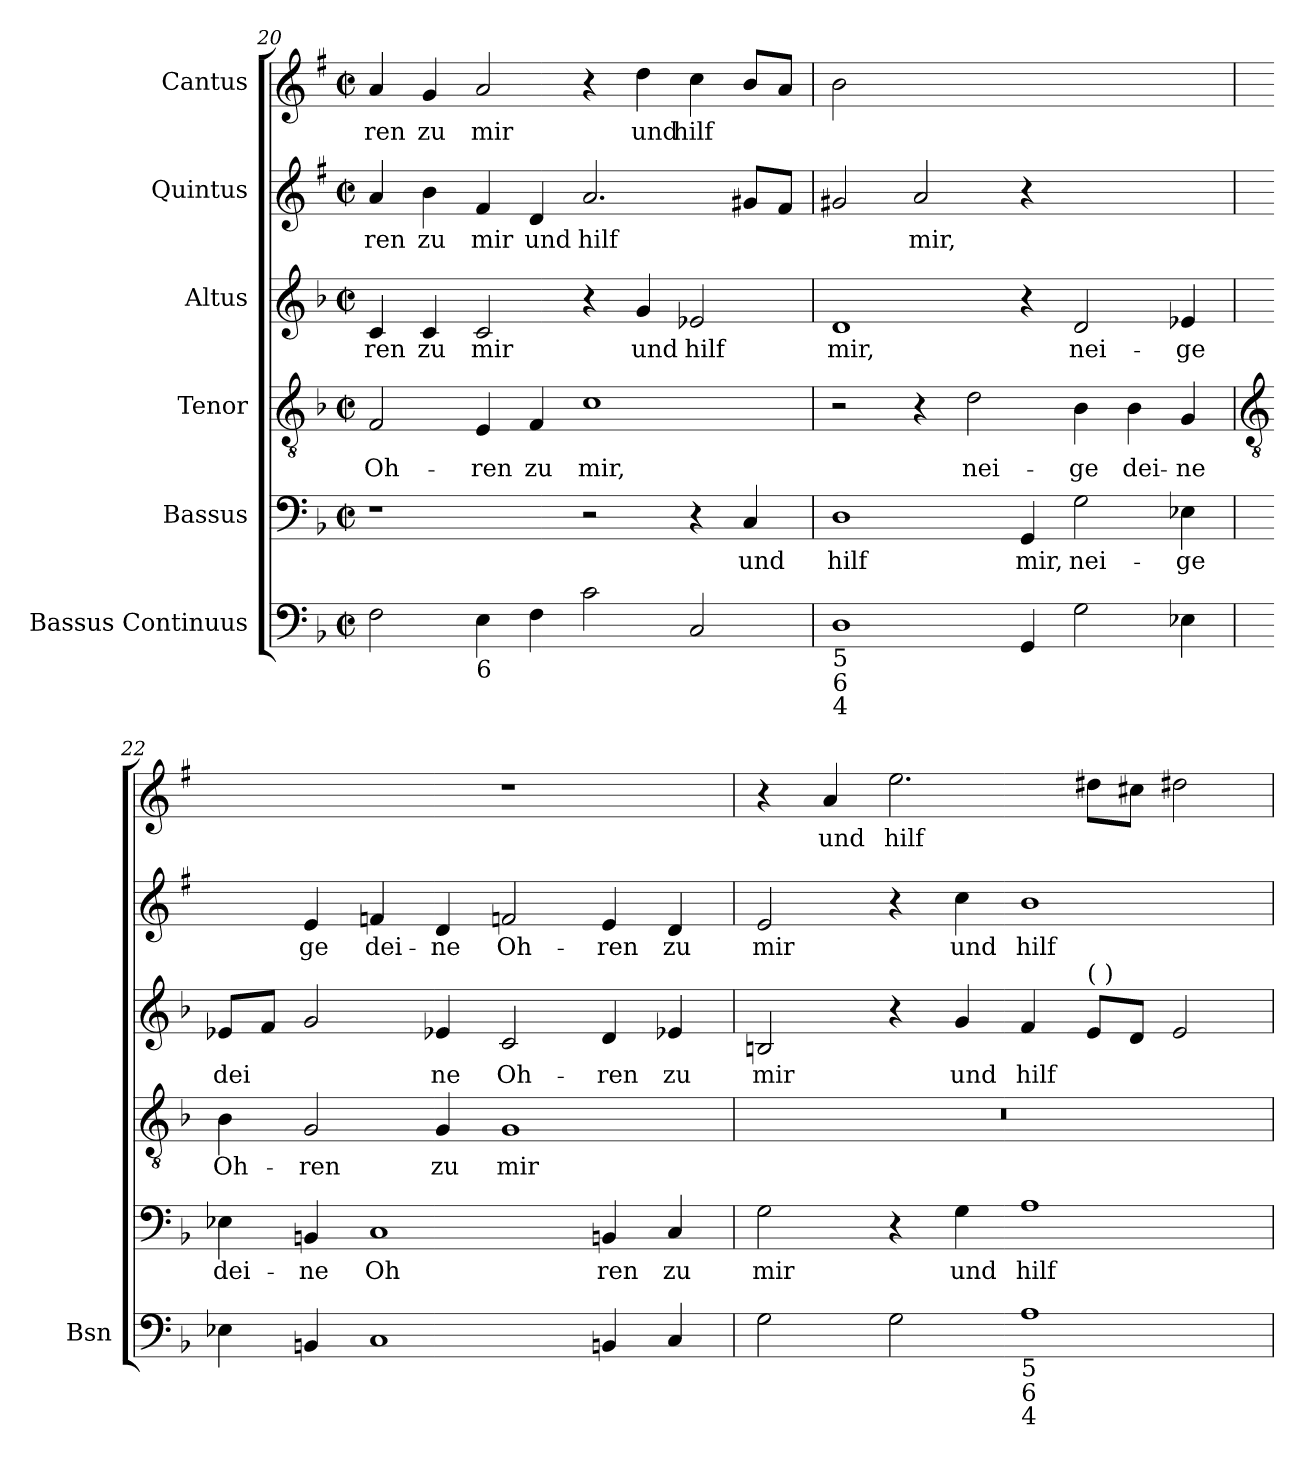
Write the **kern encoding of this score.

**kern	**kern	**text	**kern	**text	**kern	**text	**kern	**text	**kern	**text
*part6	*part5	*part5	*part4	*part4	*part3	*part3	*part2	*part2	*part1	*part1
*staff6	*staff5	*staff5	*staff4	*staff4	*staff3	*staff3	*staff2	*staff2	*staff1	*staff1
*I"Bassus Continuus	*I"Bassus	*	*I"Tenor	*	*I"Altus	*	*I"Quintus	*	*I"Cantus	*
*I'Bsn	*	*	*	*	*	*	*	*	*	*
*clefF4	*clefF4	*	*clefGv2	*	*clefG2	*	*clefG2	*	*clefG2	*
*	*	*	*	*	*	*	*ITrd1c2	*	*ITrd1c2	*
*k[b-]	*k[b-]	*	*k[b-]	*	*k[b-]	*	*k[b-]	*	*k[b-]	*
*F:	*F:	*	*F:	*	*F:	*	*F:	*	*F:	*
*M4/2	*M4/2	*	*M4/2	*	*M4/2	*	*M4/2	*	*M4/2	*
*met(c|)	*met(c|)	*	*met(c|)	*	*met(c|)	*	*met(c|)	*	*met(c|)	*
=20	=20	=20	=20	=20	=20	=20	=20	=20	=20	=20
!	!	!	!	!LO:LY:b	!	!LO:LY:b	!	!LO:LY:b	!	!LO:LY:b
2F	1r	.	2F	Oh-	4c	-ren	4g	-ren	4g	ren
!	!	!	!	!	!	!LO:LY:b	!	!LO:LY:b	!	!LO:LY:b
.	.	.	.	.	4c	zu	4a	zu	4f	zu
!LO:TX:b:t=6	!	!	!	!	!	!	!	!	!	!
!	!	!	!	!LO:LY:b	!	!LO:LY:b	!	!LO:LY:b	!	!LO:LY:b
4E	.	.	4E	-ren	2c	mir	4e	mir	2g	mir
!	!	!	!	!LO:LY:b	!	!	!	!LO:LY:b	!	!
4F	.	.	4F	zu	.	.	4c	und	.	.
!	!	!	!	!LO:LY:b	!	!	!	!LO:LY:b	!	!
2c	2r	.	1c	mir,	4r	.	2.g	hilf	4r	.
!	!	!	!	!	!	!LO:LY:b	!	!	!	!LO:LY:b
.	.	.	.	.	4g	und	.	.	4cc	und
!	!	!	!	!	!	!LO:LY:b	!	!	!	!LO:LY:b
2C	4r	.	.	.	2e-X	hilf	.	.	4b-	hilf
!	!	!LO:LY:b	!	!	!	!	!	!	!	!
.	4C	und	.	.	.	.	8f#XL	.	8aL	.
.	.	.	.	.	.	.	8eJ	.	8gJ	.
=21	=21	=21	=21	=21	=21	=21	=21	=21	=21	=21
!LO:TX:b:t=5	!	!	!	!	!	!	!	!	!	!
!LO:TX:b:t=6\n4	!	!	!	!	!	!	!	!	!	!
!	!	!LO:LY:b	!	!	!	!LO:LY:b	!	!	!	!
1D	1D	hilf	2r	.	1d	mir,	2f#X	.	2a	.
!	!	!	!	!	!	!	!	!LO:LY:b	!	!LO:LY:b
.	.	.	4r	.	.	.	2g	mir,	[1gyy	mir
!	!	!	!	!LO:LY:b	!	!	!	!	!	!
.	.	.	2d	nei-	.	.	.	.	.	.
!	!	!LO:LY:b	!	!	!	!	!	!	!	!
4GG	4GG	mir,	.	.	4r	.	4r	.	.	.
!	!	!LO:LY:b	!	!LO:LY:b	!	!LO:LY:b	!	!LO:LY:b	!	!
2G	2G	nei-	4B-	-ge	2d	nei-	[4gyy	nei	.	.
!	!	!	!	!LO:LY:b	!	!	!	!	!	!
.	.	.	4B-	dei-	.	.	2ryy	.	2ryy	.
!	!	!LO:LY:b	!	!LO:LY:b	!	!LO:LY:b	!	!	!	!
4E-X	4E-X	-ge	4G	-ne	4e-X	-ge	.	.	.	.
!!LO:LB:g=z
=22	=22	=22	=22	=22	=22	=22	=22	=22	=22	=22
*	*	*	*clefGv2	*	*	*	*	*	*	*
!	!	!LO:LY:b	!	!LO:LY:b	!	!LO:LY:b	!	!	!	!
4E-X	4E-	dei-	4B-	Oh-	8e-L	dei	4gyy]	.	2.gyy_	.
.	.	.	.	.	8fJ	.	.	.	.	.
!	!	!LO:LY:b	!	!LO:LY:b	!	!	!	!LO:LY:b	!	!
4BBn	4BBn	-ne	2G	-ren	2g	.	4d	ge	.	.
!	!	!LO:LY:b	!	!	!	!	!	!LO:LY:b	!	!
1C	1C	Oh	.	.	.	.	4e-X	dei-	.	.
!	!	!	!	!LO:LY:b	!	!LO:LY:b	!	!LO:LY:b	!	!
.	.	.	4G	zu	4e-X	ne	4c	-ne	4gyy]	.
!	!	!	!	!LO:LY:b	!	!LO:LY:b	!	!LO:LY:b	!	!
.	.	.	1G	mir	2c	Oh-	2e-X	Oh-	1r	.
!	!	!LO:LY:b	!	!	!	!LO:LY:b	!	!LO:LY:b	!	!
4BBn	4BBn	ren	.	.	4d	-ren	4d	-ren	.	.
!	!	!LO:LY:b	!	!	!	!LO:LY:b	!	!LO:LY:b	!	!
4C	4C	zu	.	.	4e-X	zu	4c	zu	.	.
=23	=23	=23	=23	=23	=23	=23	=23	=23	=23	=23
!	!	!LO:LY:b	!	!	!	!LO:LY:b	!	!LO:LY:b	!	!
2G	2G	mir	0r	.	2Bn	mir	2d	mir	4r	.
!	!	!	!	!	!	!	!	!	!	!LO:LY:b
.	.	.	.	.	.	.	.	.	4g	und
!	!	!	!	!	!	!	!	!	!	!LO:LY:b
2G	4r	.	.	.	4r	.	4r	.	2.dd	hilf
!	!	!LO:LY:b	!	!	!	!LO:LY:b	!	!LO:LY:b	!	!
.	4G	und	.	.	4g	und	4b-	und	.	.
!LO:TX:b:t=5	!	!	!	!	!	!	!	!	!	!
!LO:TX:b:t=6\n4	!	!	!	!	!	!	!	!	!	!
!	!	!LO:LY:b	!	!	!	!LO:LY:b	!	!LO:LY:b	!	!
1A	1A	hilf	.	.	4f	hilf	1a	hilf	.	.
!	!	!	!	!	!LO:TX:a:t=(  )	!	!	!	!	!
.	.	.	.	.	8eL	.	.	.	8cc#XL	.
.	.	.	.	.	8dJ	.	.	.	8bnJ	.
.	.	.	.	.	2e	.	.	.	2cc#X	.
=	=	=	=	=	=	=	=	=	=	=
*-	*-	*-	*-	*-	*-	*-	*-	*-	*-	*-
